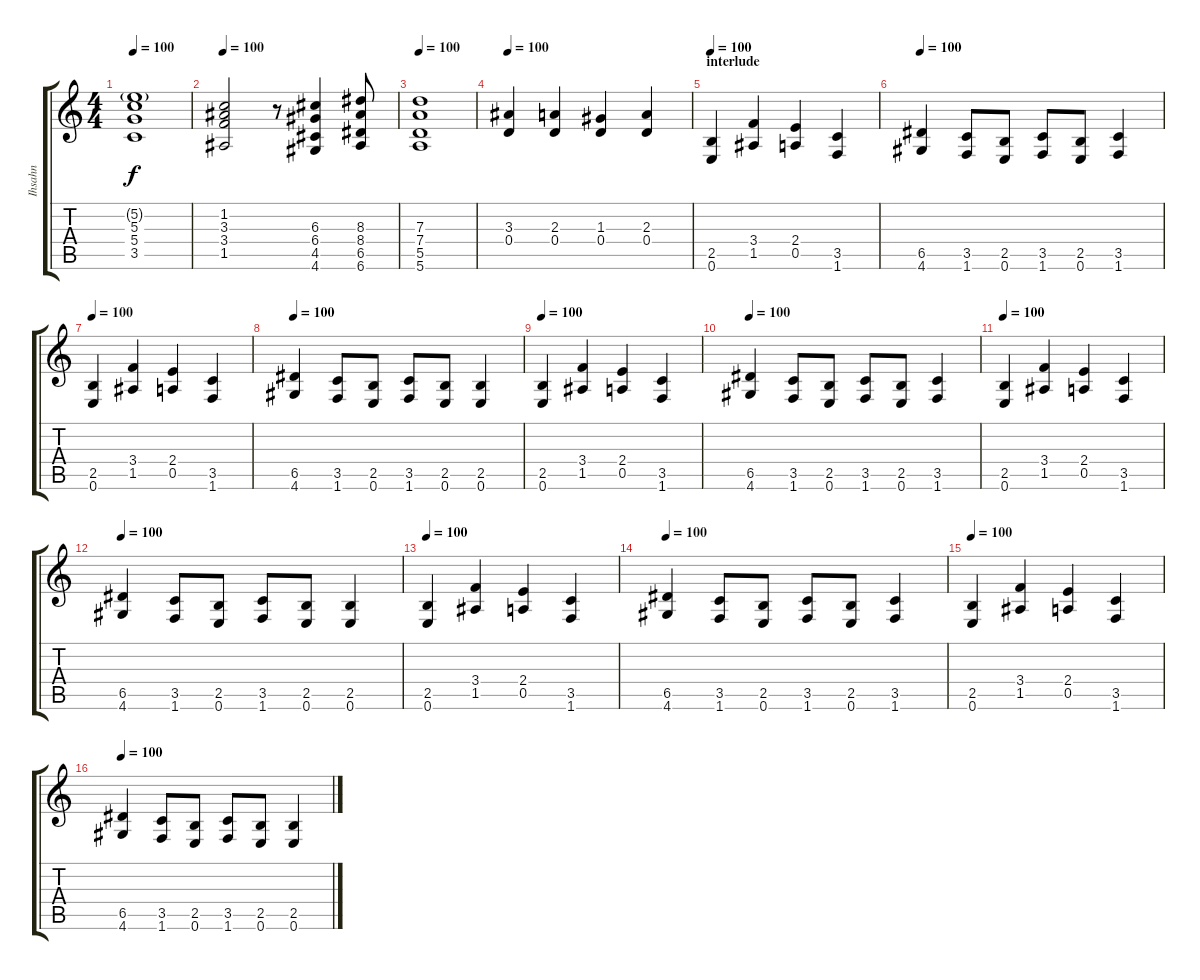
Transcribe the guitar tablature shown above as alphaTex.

\track ("Ihsahn" "Ihsahn") {instrument distortionguitar}
\staff {score tabs}
\tuning (E4 B3 G3 D3 A2 E2) {hide}
\ts (4 4)
\tempo 100
\clef g2
\ks c
(5.2{g} 5.3 5.4 3.5).1{dy f} |
\tempo 100
(1.2 3.3 3.4 1.5).2 r.8 (6.3 6.4 4.5 4.6).4 (8.3 8.4 6.5 6.6).8 |
\tempo 100
(7.3 7.4 5.5 5.6).1 |
\tempo 100
(3.3 0.4).4 (2.3 0.4).4 (1.3 0.4).4 (2.3 0.4).4 |
\section ("" "interlude")
\tempo 100
(2.5 0.6).4 (3.4 1.5).4 (2.4 0.5).4 (3.5 1.6).4 |
\tempo 100
(6.5 4.6).4 (3.5 1.6).8 (2.5 0.6).8 (3.5 1.6).8 (2.5 0.6).8 (3.5 1.6).4 |
\tempo 100
(2.5 0.6).4 (3.4 1.5).4 (2.4 0.5).4 (3.5 1.6).4 |
\tempo 100
(6.5 4.6).4 (3.5 1.6).8 (2.5 0.6).8 (3.5 1.6).8 (2.5 0.6).8 (2.5 0.6).4 |
\tempo 100
(2.5 0.6).4 (3.4 1.5).4 (2.4 0.5).4 (3.5 1.6).4 |
\tempo 100
(6.5 4.6).4 (3.5 1.6).8 (2.5 0.6).8 (3.5 1.6).8 (2.5 0.6).8 (3.5 1.6).4 |
\tempo 100
(2.5 0.6).4 (3.4 1.5).4 (2.4 0.5).4 (3.5 1.6).4 |
\tempo 100
(6.5 4.6).4 (3.5 1.6).8 (2.5 0.6).8 (3.5 1.6).8 (2.5 0.6).8 (2.5 0.6).4 |
\tempo 100
(2.5 0.6).4 (3.4 1.5).4 (2.4 0.5).4 (3.5 1.6).4 |
\tempo 100
(6.5 4.6).4 (3.5 1.6).8 (2.5 0.6).8 (3.5 1.6).8 (2.5 0.6).8 (3.5 1.6).4 |
\tempo 100
(2.5 0.6).4 (3.4 1.5).4 (2.4 0.5).4 (3.5 1.6).4 |
\tempo 100
(6.5 4.6).4 (3.5 1.6).8 (2.5 0.6).8 (3.5 1.6).8 (2.5 0.6).8 (2.5 0.6).4
